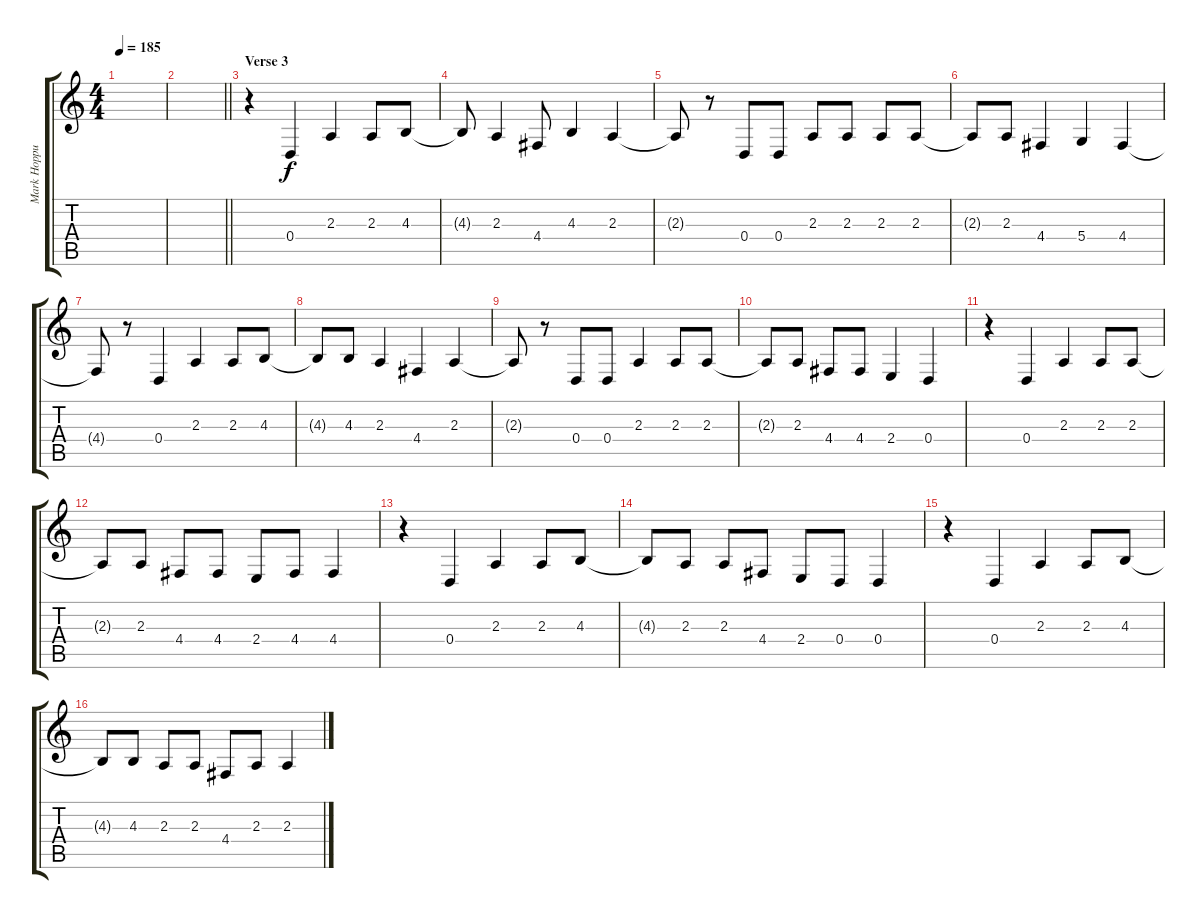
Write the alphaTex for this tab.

\track ("Mark Hoppus - Vocals" "Mark Hoppu") {instrument altosax}
\staff {score tabs}
\tuning (E4 B3 G3 D3 A2 E2) {hide}
\ts (4 4)
\tempo 185
\clef g2
\ks c
|
\barLineRight lightlight
|
\section ("" "Verse 3")
r.4 0.4.4 2.3.4 2.3.8 4.3.8 |
4.3{t}.8 2.3.4 4.4.8 4.3.4 2.3.4 |
2.3{t}.8 r.8 0.4.8 0.4.8 2.3.8 2.3.8 2.3.8 2.3.8 |
2.3{t}.8 2.3.8 4.4.4 5.4.4 4.4.4 |
4.4{t}.8 r.8 0.4.4 2.3.4 2.3.8 4.3.8 |
4.3{t}.8 4.3.8 2.3.4 4.4.4 2.3.4 |
2.3{t}.8 r.8 0.4.8 0.4.8 2.3.4 2.3.8 2.3.8 |
2.3{t}.8 2.3.8 4.4.8 4.4.8 2.4.4 0.4.4 |
r.4 0.4.4 2.3.4 2.3.8 2.3.8 |
2.3{t}.8 2.3.8 4.4.8 4.4.8 2.4.8 4.4.8 4.4.4 |
r.4 0.4.4 2.3.4 2.3.8 4.3.8 |
4.3{t}.8 2.3.8 2.3.8 4.4.8 2.4.8 0.4.8 0.4.4 |
r.4 0.4.4 2.3.4 2.3.8 4.3.8 |
4.3{t}.8 4.3.8 2.3.8 2.3.8 4.4.8 2.3.8 2.3.4
